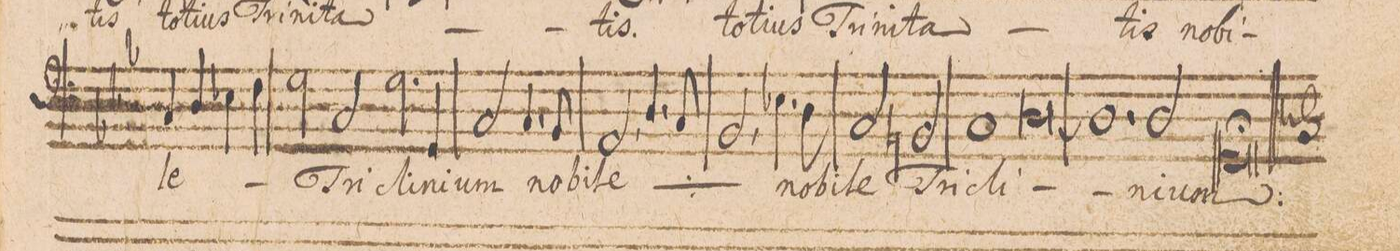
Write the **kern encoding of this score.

**kern	**text
*I"BASSVS.	*
*clefF4	*
*k[b-e-]	*
*met(c|)	*
*M2/1	*
4C/	-le
4D/	.
4E-X\	.
4F\	.
=92-	=92-
2G\	.
2C/	Tri-
2.G\	-cli-
4GG/	-ni-
=93-	=93-
2C/	-um
4.C/	no-
8BB-/	-bi-
2AA,/	-le
*	*ij
4.D/	no-
8C/	-bi-
=94-	=94-
2BB-,/	-le
*	*Xij
4.E-X\	no-
8D\	-bi-
2C/	-le
2BBn/	Tri-
=95-	=95-
1C	-cli-
[<0D	.
=96-	=96-
1.D]	.
=97-	=97-
2D/	-ni-
0GG;>	-um:
==	==
*-	*-
